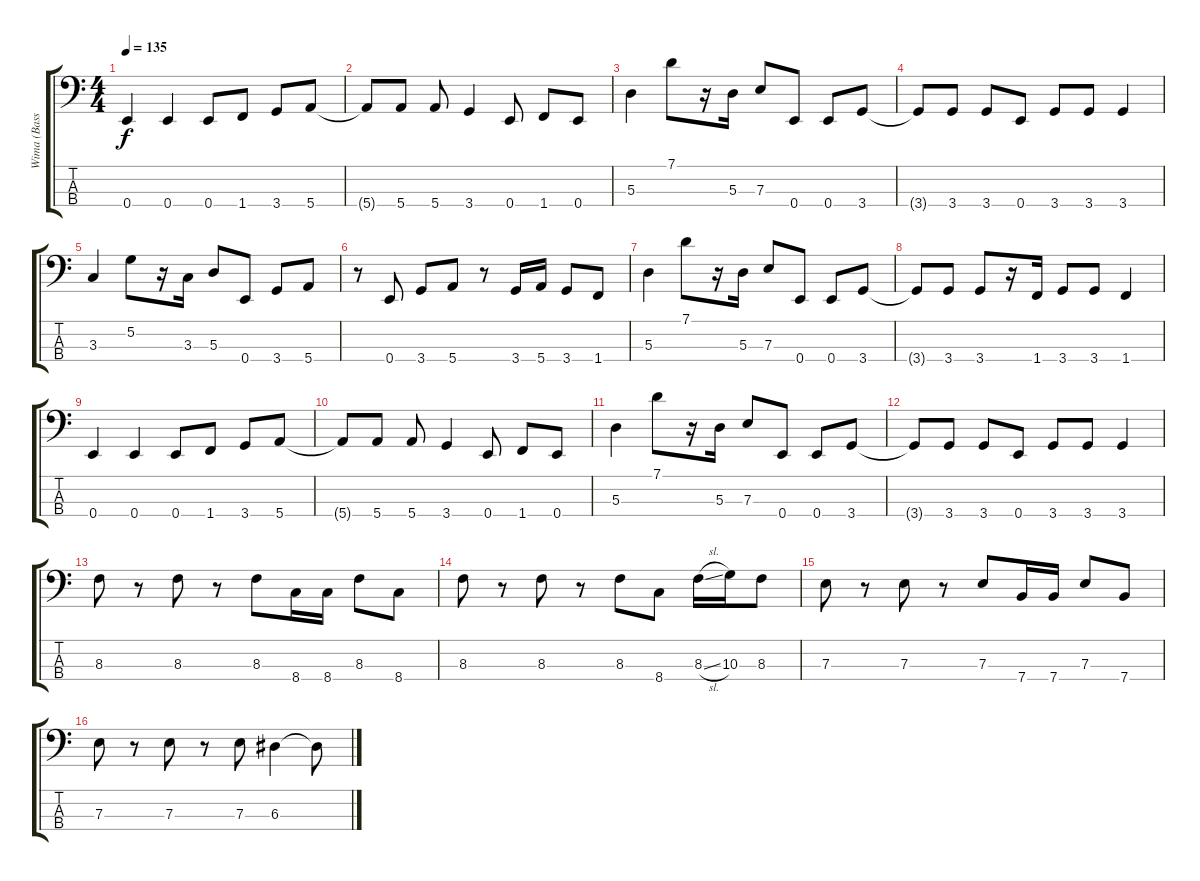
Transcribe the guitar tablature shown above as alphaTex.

\track ("Wima (Bass)" "Wima (Bass") {instrument electricbasspick}
\staff {score tabs}
\tuning (G2 D2 A1 E1) {hide}
\ts (4 4)
\tempo 135
\clef f4
\ks c
0.4.4{dy f} 0.4.4 0.4.8 1.4.8 3.4.8 5.4.8 |
5.4{t}.8 5.4.8 5.4.8 3.4.4 0.4.8 1.4.8 0.4.8 |
5.3.4 7.1.8 r.16 5.3.16 7.3.8 0.4.8 0.4.8 3.4.8 |
3.4{t}.8 3.4.8 3.4.8 0.4.8 3.4.8 3.4.8 3.4.4 |
3.3.4 5.2.8 r.16 3.3.16 5.3.8 0.4.8 3.4.8 5.4.8 |
r.8 0.4.8 3.4.8 5.4.8 r.8 3.4.16 5.4.16 3.4.8 1.4.8 |
5.3.4 7.1.8 r.16 5.3.16 7.3.8 0.4.8 0.4.8 3.4.8 |
3.4{t}.8 3.4.8 3.4.8 r.16 1.4.16 3.4.8 3.4.8 1.4.4 |
0.4.4 0.4.4 0.4.8 1.4.8 3.4.8 5.4.8 |
5.4{t}.8 5.4.8 5.4.8 3.4.4 0.4.8 1.4.8 0.4.8 |
5.3.4 7.1.8 r.16 5.3.16 7.3.8 0.4.8 0.4.8 3.4.8 |
3.4{t}.8 3.4.8 3.4.8 0.4.8 3.4.8 3.4.8 3.4.4 |
8.3.8 r.8 8.3.8 r.8 8.3.8 8.4.16 8.4.16 8.3.8 8.4.8 |
8.3.8 r.8 8.3.8 r.8 8.3.8 8.4.8 8.3{sl}.16 10.3.16 8.3.8 |
7.3.8 r.8 7.3.8 r.8 7.3.8 7.4.16 7.4.16 7.3.8 7.4.8 |
7.3.8 r.8 7.3.8 r.8 7.3.8 6.3.4 6.3{t}.8
